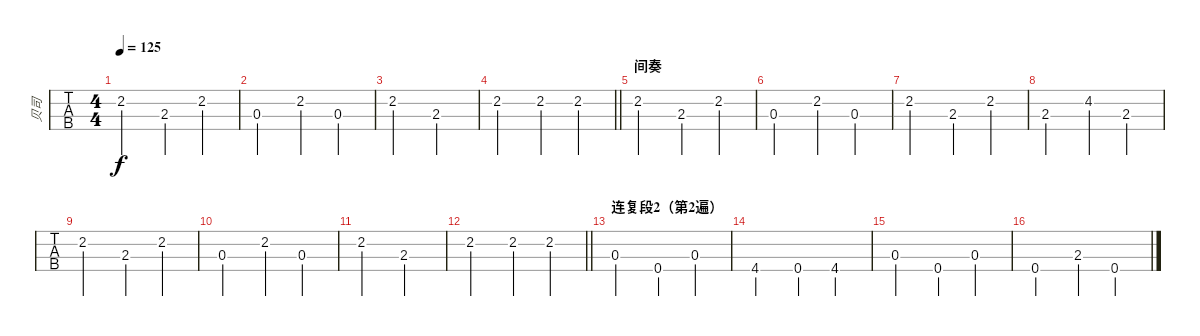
\track ("贝司" "贝司") {instrument electricbassfinger}
\staff {tabs}
\tuning (G2 D2 A1 E1) {hide}
\ts (4 4)
\tempo 125
\clef f4
\ks e
2.2.2{dy f} 2.3.4 2.2.4 |
0.3.2 2.2.4 0.3.4 |
2.2.2 2.3.2 |
\barLineRight lightlight
2.2.2 2.2.4 2.2.4 |
\section ("" "间奏")
2.2.2 2.3.4 2.2.4 |
0.3.2 2.2.4 0.3.4 |
2.2.2 2.3.4 2.2.4 |
2.3.2 4.2.4 2.3.4 |
2.2.2 2.3.4 2.2.4 |
0.3.2 2.2.4 0.3.4 |
2.2.2 2.3.2 |
\barLineRight lightlight
2.2.2 2.2.4 2.2.4 |
\section ("" "连复段2（第2遍）")
0.3.2 0.4.4 0.3.4 |
4.4.2 0.4.4 4.4.4 |
0.3.2 0.4.4 0.3.4 |
0.4.2 2.3.4 0.4.4
